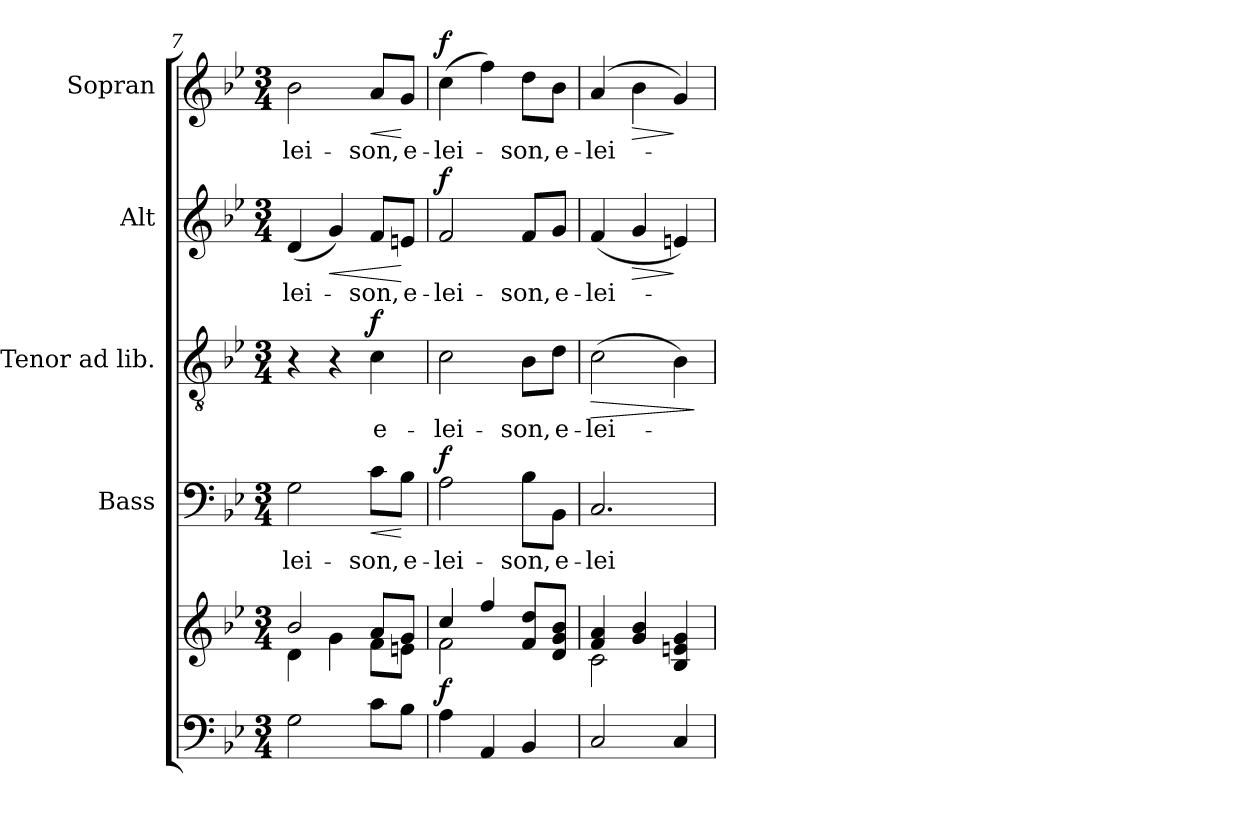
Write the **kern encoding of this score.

**kern	**kern	**dynam	**kern	**text	**dynam	**kern	**text	**dynam	**kern	**text	**dynam	**kern	**text	**dynam
*part5	*part5	*part5	*part4	*part4	*part4	*part3	*part3	*part3	*part2	*part2	*part2	*part1	*part1	*part1
*staff6	*staff5	*staff5/6	*staff4	*staff4	*staff4	*staff3	*staff3	*staff3	*staff2	*staff2	*staff2	*staff1	*staff1	*staff1
*	*	*	*I"Bass	*	*	*I"Tenor ad lib.	*	*	*I"Alt	*	*	*I"Sopran	*	*
*	*	*	*I'B.	*	*	*I'T.	*	*	*I'A.	*	*	*I'S.	*	*
*clefF4	*clefG2	*	*clefF4	*	*	*clefGv2	*	*	*clefG2	*	*	*clefG2	*	*
*k[b-e-]	*k[b-e-]	*	*k[b-e-]	*	*	*k[b-e-]	*	*	*k[b-e-]	*	*	*k[b-e-]	*	*
*B-:	*B-:	*	*B-:	*	*	*B-:	*	*	*B-:	*	*	*B-:	*	*
*M3/4	*M3/4	*	*M3/4	*	*	*M3/4	*	*	*M3/4	*	*	*M3/4	*	*
=7	=7	=7	=7	=7	=7	=7	=7	=7	=7	=7	=7	=7	=7	=7
*	*^	*	*	*	*	*	*	*	*	*	*	*	*	*
!	!	!	!	!	!LO:LY:b	!	!	!	!	!	!LO:LY:b	!	!	!LO:LY:b	!
2G\	2b-/	4d\	.	2G\	-lei-	.	4r	.	.	(<4d/	-lei-	.	2b-\	-lei-	.
!	!	!	!	!	!	!	!	!	!	!	!	!LO:HP:b	!	!	!
.	.	4g\	.	.	.	.	4r	.	.	4g/)	.	<	.	.	.
!	!	!	!	!	!LO:LY:b	!LO:HP:b	!	!LO:LY:b	!LO:DY:a	!	!LO:LY:b	!	!	!LO:LY:b	!LO:HP:b
8c\L	8a/L	8f\L	.	8c\L	-son,	<	4c\	e-	f	8f/L	-son,	.	8a/L	-son,	<
!	!	!	!	!	!LO:LY:b	!	!	!	!	!	!LO:LY:b	!	!	!LO:LY:b	!
8B-\J	8g/J	8en\J	.	8B-\J	e-	[	.	.	.	8en/J	e-	[	8g/J	e-	[
=8	=8	=8	=8	=8	=8	=8	=8	=8	=8	=8	=8	=8	=8	=8	=8
!	!	!	!LO:DY:b	!	!LO:LY:b	!LO:DY:a	!	!LO:LY:b	!	!	!LO:LY:b	!LO:DY:a	!	!LO:LY:b	!LO:DY:a
4A\	4cc/	2f\	f	2A\	-lei-	f	2c\	-lei-	.	2f/	-lei-	f	(>4cc\	-lei-	f
4AA/	4ff/	.	.	.	.	.	.	.	.	.	.	.	4ff\)	.	.
!	!	!	!	!	!LO:LY:b	!	!	!LO:LY:b	!	!	!LO:LY:b	!	!	!LO:LY:b	!
4BB-/	8f/ 8dd/L	4ryy	.	8B-\L	-son,	.	8B-\L	-son,	.	8f/L	-son,	.	8dd\L	-son,	.
!	!	!	!	!	!LO:LY:b	!	!	!LO:LY:b	!	!	!LO:LY:b	!	!	!LO:LY:b	!
.	8d/ 8g/ 8b-/J	.	.	8BB-\J	e-	.	8d\J	e-	.	8g/J	e-	.	8b-\J	e-	.
=9	=9	=9	=9	=9	=9	=9	=9	=9	=9	=9	=9	=9	=9	=9	=9
!	!	!	!	!	!LO:LY:b	!	!	!LO:LY:b	!LO:HP:b	!	!LO:LY:b	!	!	!LO:LY:b	!
2C/	4f/ 4a/	2c\	.	2.C/	-lei-	.	(>2c\	-lei-	>	(<4f/	-lei-	.	(4a/	-lei-	.
!	!	!	!	!	!	!	!	!	!	!	!	!LO:HP:b	!	!	!LO:HP:b
.	4g/ 4b-/	.	.	.	.	.	.	.	.	4g/	.	>	4b-\	.	>
4C/	4B-/ 4en/ 4g/	4ryy	.	.	.	.	4B-\)	.	.	4en/)	.	]	4g/)	.	]
*	*v	*v	*	*	*	*	*	*	*	*	*	*	*	*	*
.	.	.	.	.	.	.	.	]	.	.	.	.	.	.
=	=	=	=	=	=	=	=	=	=	=	=	=	=	=
*-	*-	*-	*-	*-	*-	*-	*-	*-	*-	*-	*-	*-	*-	*-
